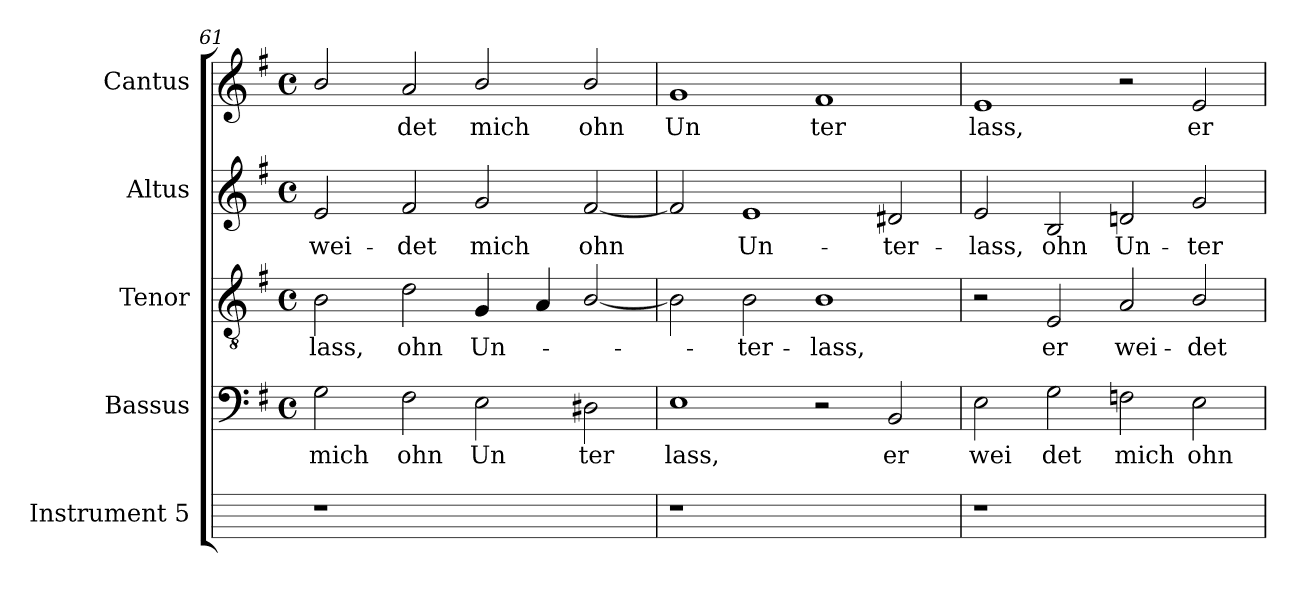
**kern	**kern	**text	**kern	**text	**kern	**text	**kern	**text
*part5	*part4	*part4	*part3	*part3	*part2	*part2	*part1	*part1
*staff5	*staff4	*staff4	*staff3	*staff3	*staff2	*staff2	*staff1	*staff1
*I"Instrument 5	*I"Bassus	*	*I"Tenor	*	*I"Altus	*	*I"Cantus	*
!!LO:LB:g=z
*	*clefF4	*	*clefGv2	*	*clefG2	*	*clefG2	*
*	*k[f#]	*	*k[f#]	*	*k[f#]	*	*k[f#]	*
*	*G:	*	*G:	*	*G:	*	*G:	*
*	*M4/4	*	*M4/4	*	*M4/4	*	*M4/4	*
*	*met(c)	*	*met(c)	*	*met(c)	*	*met(c)	*
=61	=61	=61	=61	=61	=61	=61	=61	=61
!	!	!LO:LY:b:cj	!	!LO:LY:b:cj	!	!LO:LY:b:cj	!	!
*	*	*	*	*	*^	*	*	*
1r	2G\	mich	2B\	lass,	2e/	16ryy	wei-	2b/	.
.	.	.	.	.	.	1ryy	.	.	.
!	!	!LO:LY:b:cj	!	!LO:LY:b:cj	!	!	!LO:LY:b:cj	!	!LO:LY:b:cj
.	2F#\	ohn	2d\	ohn	2f#/	.	-det	2a/	det
!	!	!LO:LY:b:cj	!	!LO:LY:b	!	!	!LO:LY:b:cj	!	!LO:LY:b:cj
1ryy	2E\	Un	4G/	Un-	2g/	.	mich	2b/	mich
.	.	.	.	.	.	2...ryy	.	.	.
.	.	.	4A/	.	.	.	.	.	.
!	!	!LO:LY:b:cj	!	!	!	!	!LO:LY:b	!	!LO:LY:b:cj
.	2D#X\	ter	[<2B/	.	[<2f#/	.	ohn	2b/	ohn
=62	=62	=62	=62	=62	=62	=62	=62	=62	=62
!	!	!LO:LY:b:cj	!	!	!	!	!	!	!LO:LY:b:cj
*	*	*	*	*	*v	*v	*	*	*
1r	1E	lass,	2B\]	.	2f#/]	.	1g	Un
!	!	!	!	!LO:LY:b:cj	!	!LO:LY:b:cj	!	!
.	.	.	2B\	-ter-	1e	Un-	.	.
!	!	!	!	!LO:LY:b:cj	!	!	!	!LO:LY:b:cj
1ryy	2r	.	1B	-lass,	.	.	1f#	ter
!	!	!LO:LY:b:cj	!	!	!	!LO:LY:b:cj	!	!
.	2BB/	er	.	.	2d#X/	-ter-	.	.
=63	=63	=63	=63	=63	=63	=63	=63	=63
!	!	!LO:LY:b:cj	!	!	!	!LO:LY:b:cj	!	!LO:LY:b:cj
1r	2E\	wei	2r	.	2e/	-lass,	1e	lass,
!	!	!LO:LY:b:cj	!	!LO:LY:b:cj	!	!LO:LY:b:cj	!	!
.	2G\	det	2E/	er	2B/	ohn	.	.
!	!	!LO:LY:b:cj	!	!LO:LY:b:cj	!	!LO:LY:b:cj	!	!
1ryy	2Fn\	mich	2A/	wei-	2dn/	Un-	2r	.
!	!	!LO:LY:b:cj	!	!LO:LY:b:cj	!	!LO:LY:b:cj	!	!LO:LY:b:cj
.	2E\	ohn	2B/	-det	2g/	-ter-	2e/	er
=	=	=	=	=	=	=	=	=
*-	*-	*-	*-	*-	*-	*-	*-	*-
